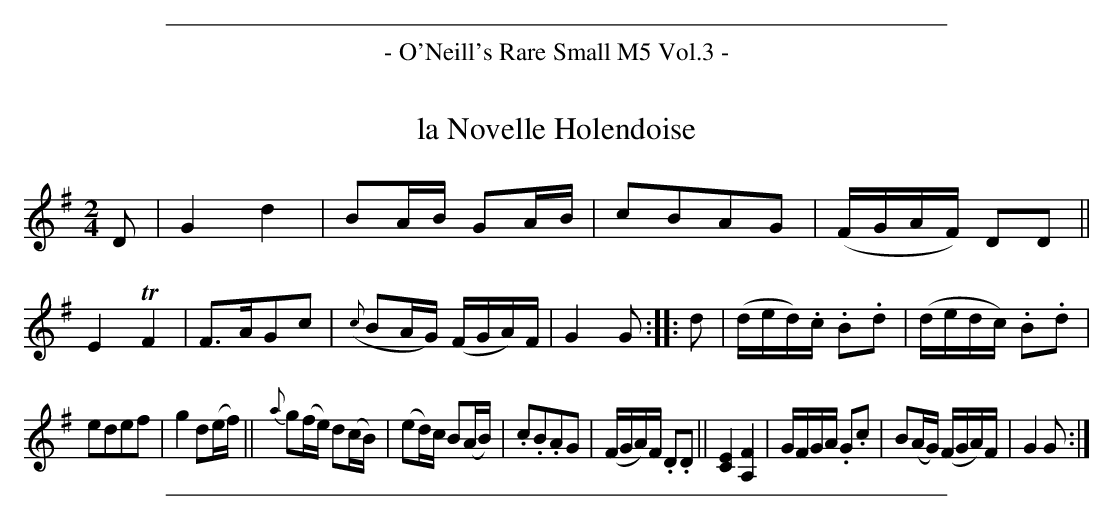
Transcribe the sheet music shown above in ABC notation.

X:1
T: la Novelle Holendoise
M: 2/4
L: 1/16
K: G
D2 |\
G4 d4 | B2AB G2AB | c2B2A2G2 | (FGAF) D2D2 ||\
E4 TF4 | F3AG2c2 | ({c}B2AG) (FGA)F | G4 G2 ::\
d2 |\
(ded).c .B2.d2 | (dedc) .B2.d2 |
e2d2e2f2 | g4 d2(ef) ||\
{a}g2(fe) d2(cB) | (e2d)c  B2(AB) | .c2.B2.A2G2 | (FGA)F .D2.D2 ||\
[E4C4] [F4A,4] | GFGA .G2.c2 | B2(AG) (FGA)F | G4 G2 :|
